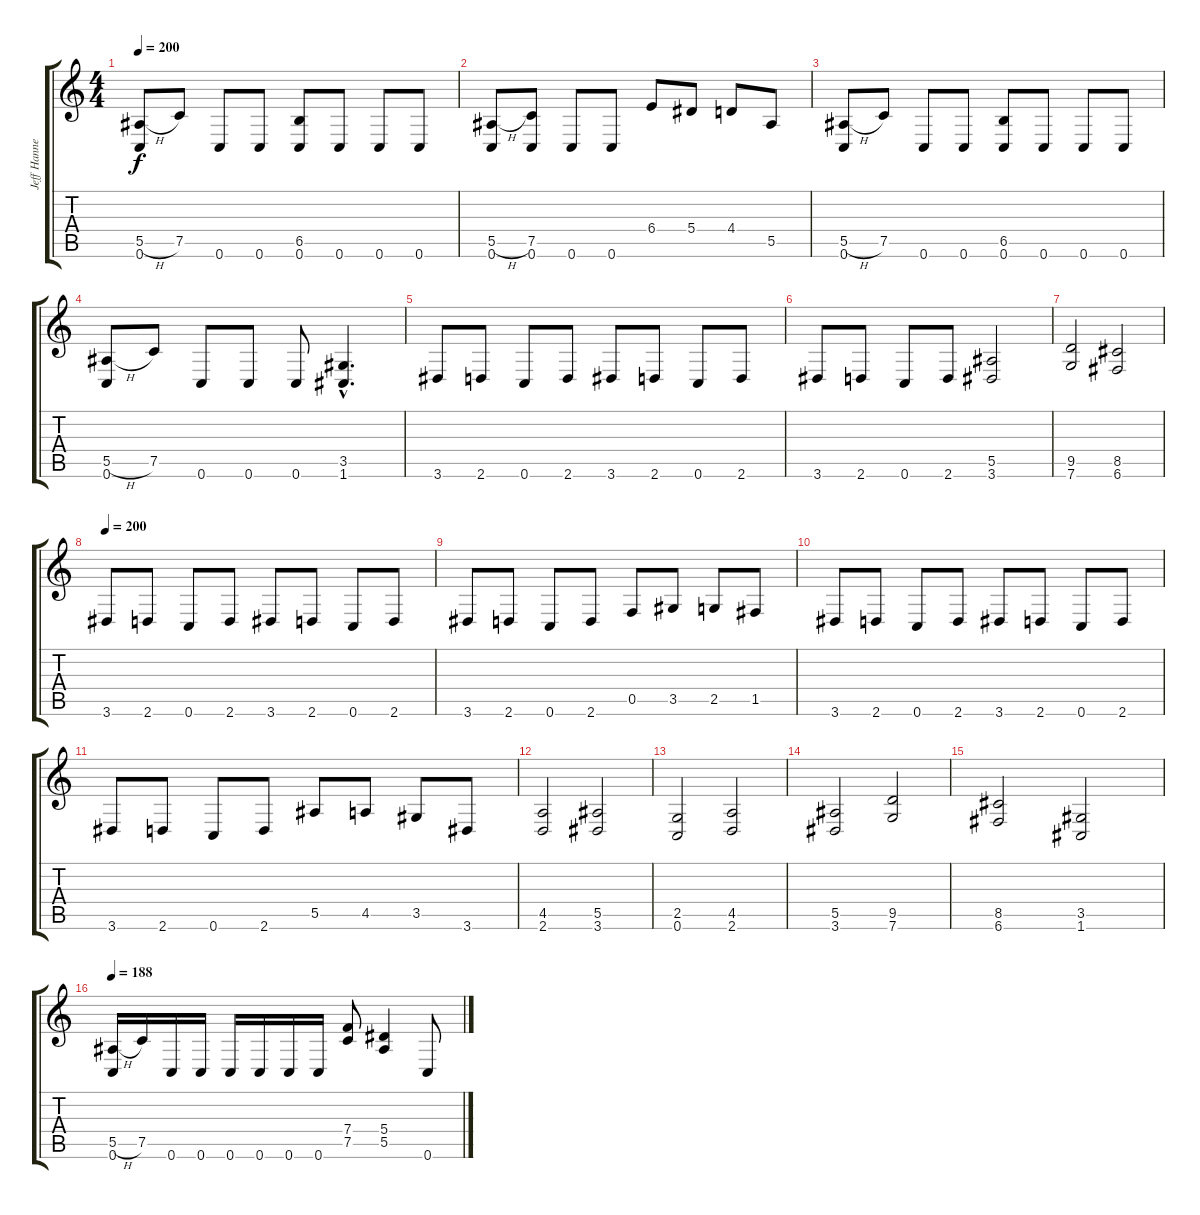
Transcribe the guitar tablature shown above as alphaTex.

\track ("Jeff Hanneman" "Jeff Hanne") {instrument distortionguitar}
\staff {score tabs}
\tuning (C4 G3 Eb3 Bb2 F2 C2) {hide}
\ts (4 4)
\tempo 200
\clef g2
\ks c
(5.5{h} 0.6).8{dy f} 7.5.8 0.6.8 0.6.8 (6.5 0.6).8 0.6.8 0.6.8 0.6.8 |
(5.5{h} 0.6).8 (7.5 0.6).8 0.6.8 0.6.8 6.4.8 5.4.8 4.4.8 5.5.8 |
(5.5{h} 0.6).8 7.5.8 0.6.8 0.6.8 (6.5 0.6).8 0.6.8 0.6.8 0.6.8 |
(5.5{h} 0.6).8 7.5.8 0.6.8 0.6.8 0.6.8 (3.5{hac} 1.6{hac}).4{d} |
3.6.8 2.6.8 0.6.8 2.6.8 3.6.8 2.6.8 0.6.8 2.6.8 |
3.6.8 2.6.8 0.6.8 2.6.8 (5.5 3.6).2 |
(9.5 7.6).2 (8.5 6.6).2 |
\tempo 200
3.6.8 2.6.8 0.6.8 2.6.8 3.6.8 2.6.8 0.6.8 2.6.8 |
3.6.8 2.6.8 0.6.8 2.6.8 0.5.8 3.5.8 2.5.8 1.5.8 |
3.6.8 2.6.8 0.6.8 2.6.8 3.6.8 2.6.8 0.6.8 2.6.8 |
3.6.8 2.6.8 0.6.8 2.6.8 5.5.8 4.5.8 3.5.8 3.6.8 |
(4.5 2.6).2 (5.5 3.6).2 |
(2.5 0.6).2 (4.5 2.6).2 |
(5.5 3.6).2 (9.5 7.6).2 |
(8.5 6.6).2 (3.5 1.6).2 |
\tempo 188
(5.5{h} 0.6).16 7.5.16 0.6.16 0.6.16 0.6.16 0.6.16 0.6.16 0.6.16 (7.4 7.5).8 (5.4 5.5).4 0.6.8
